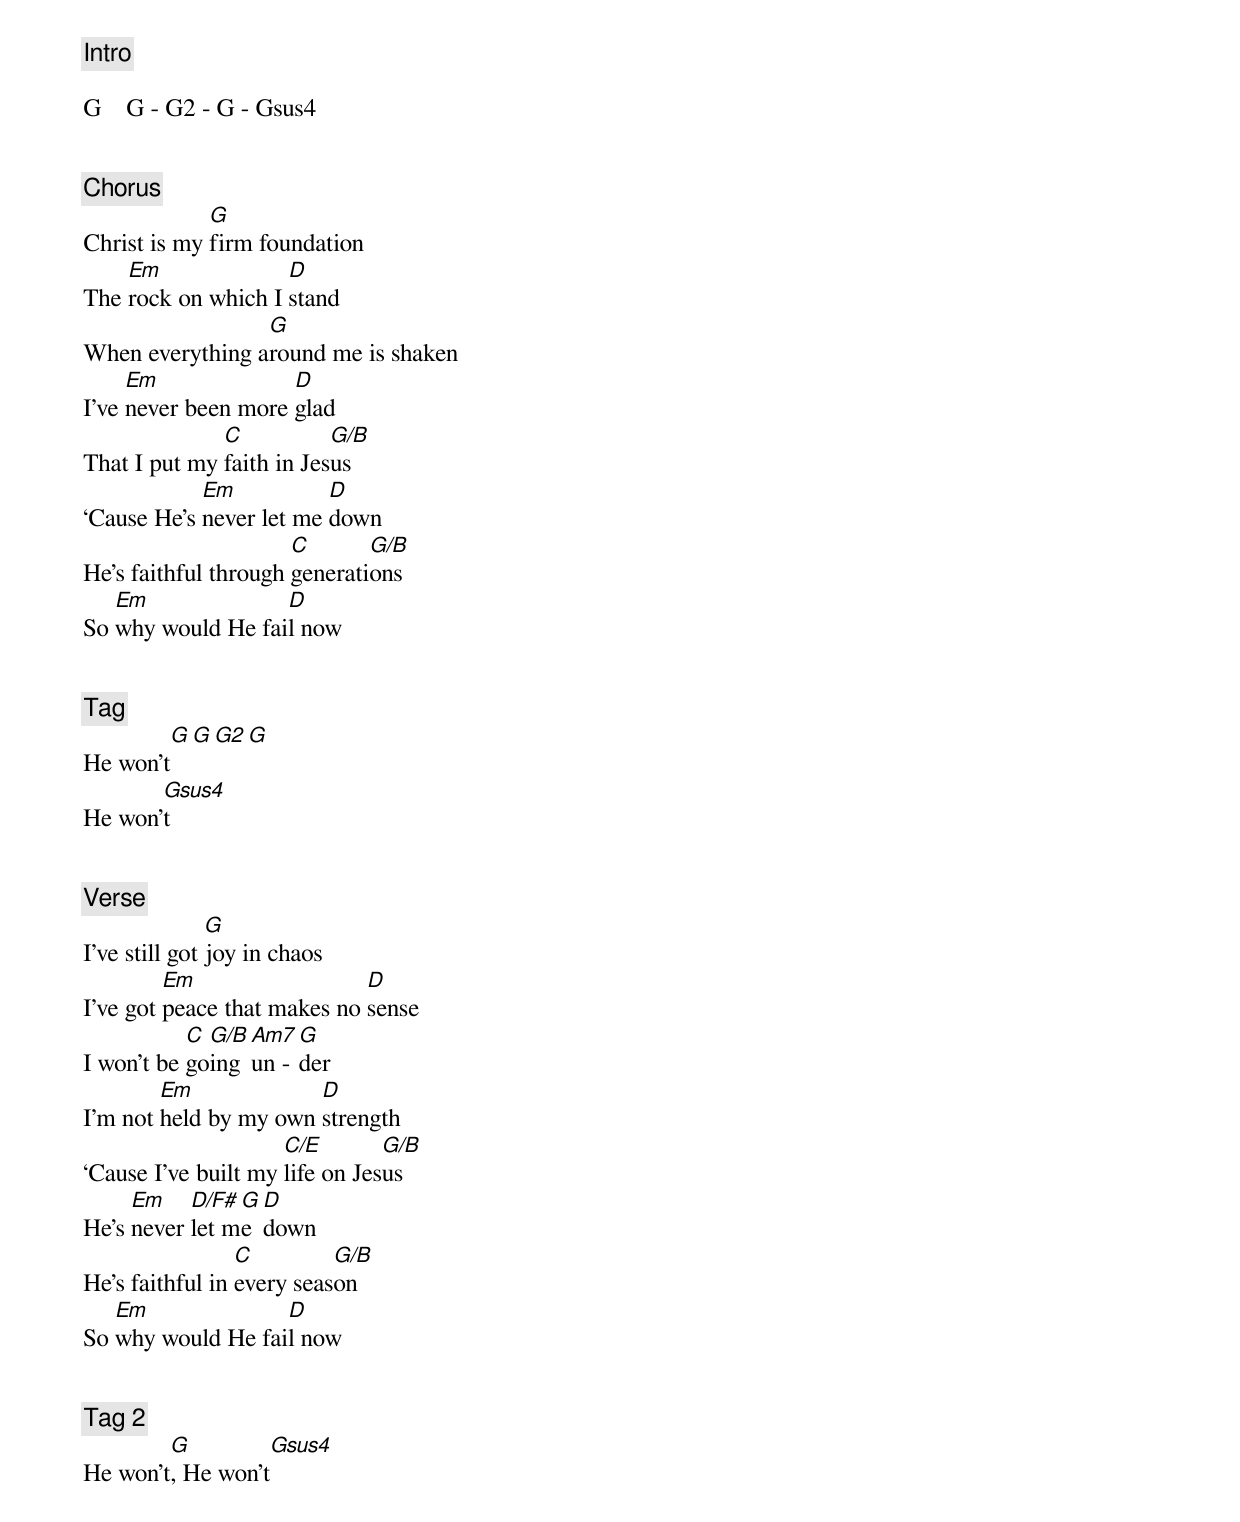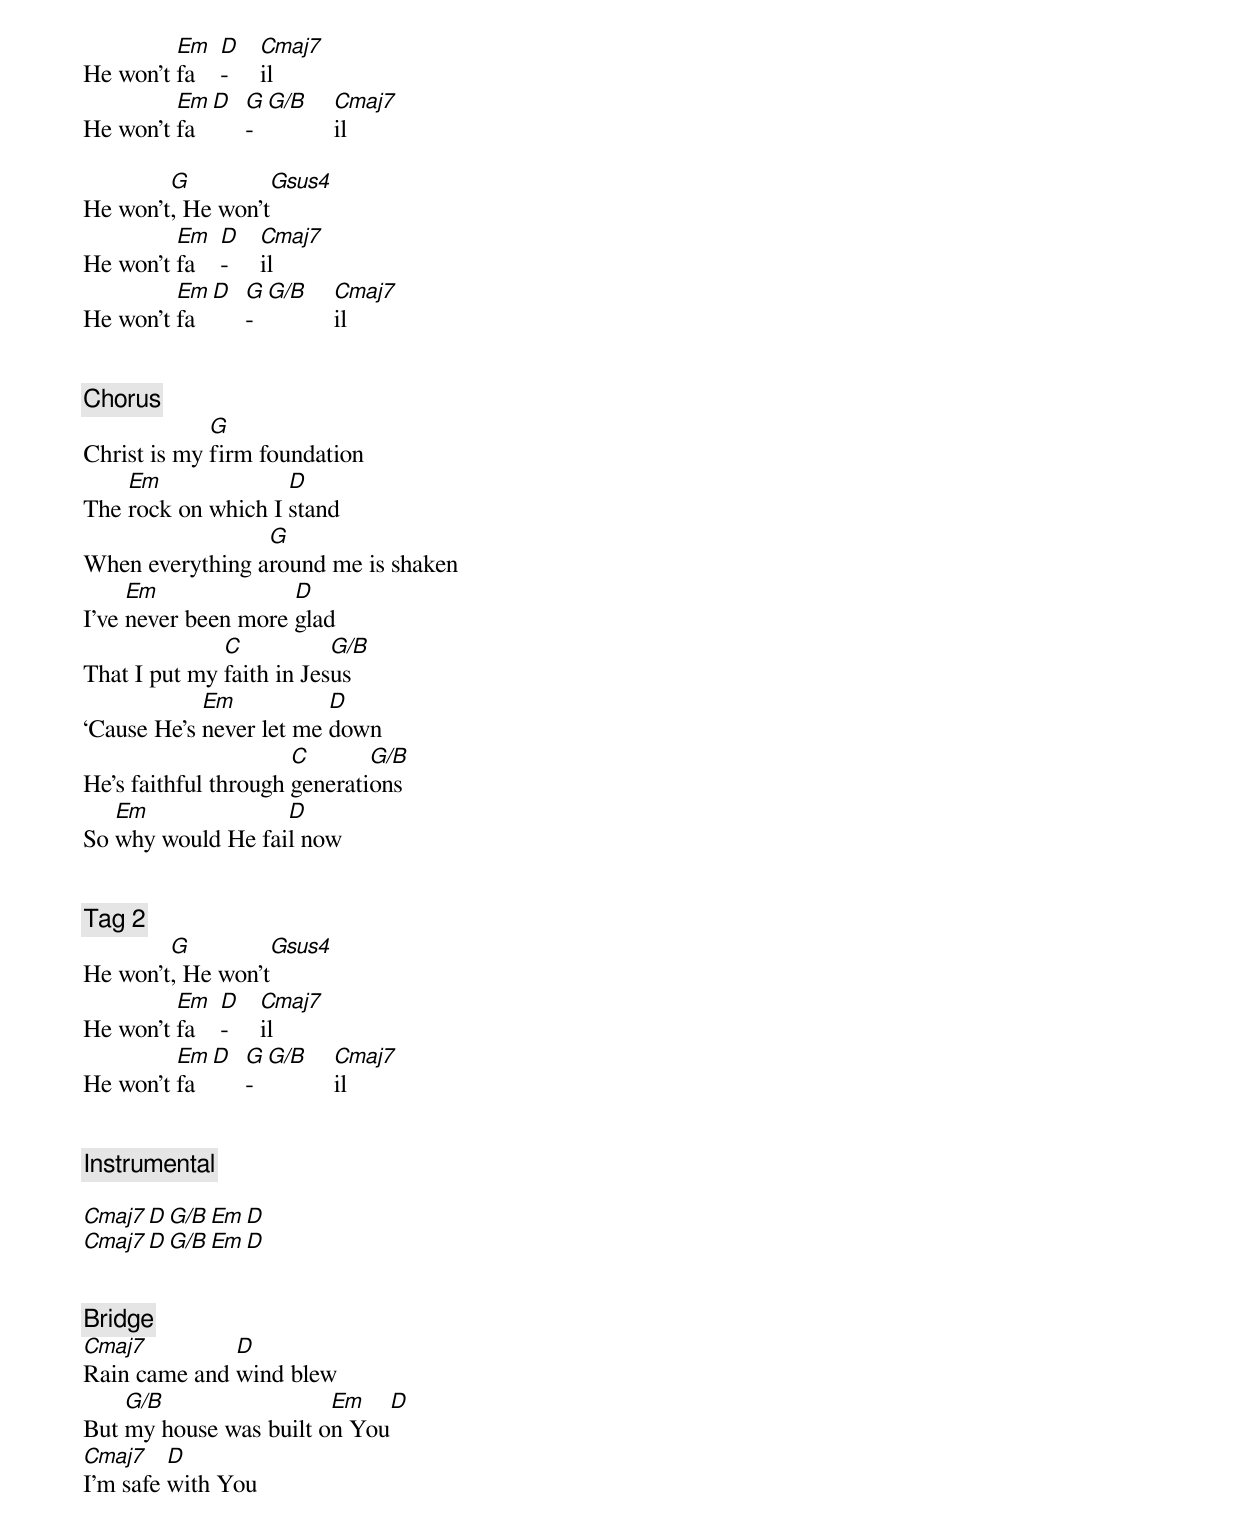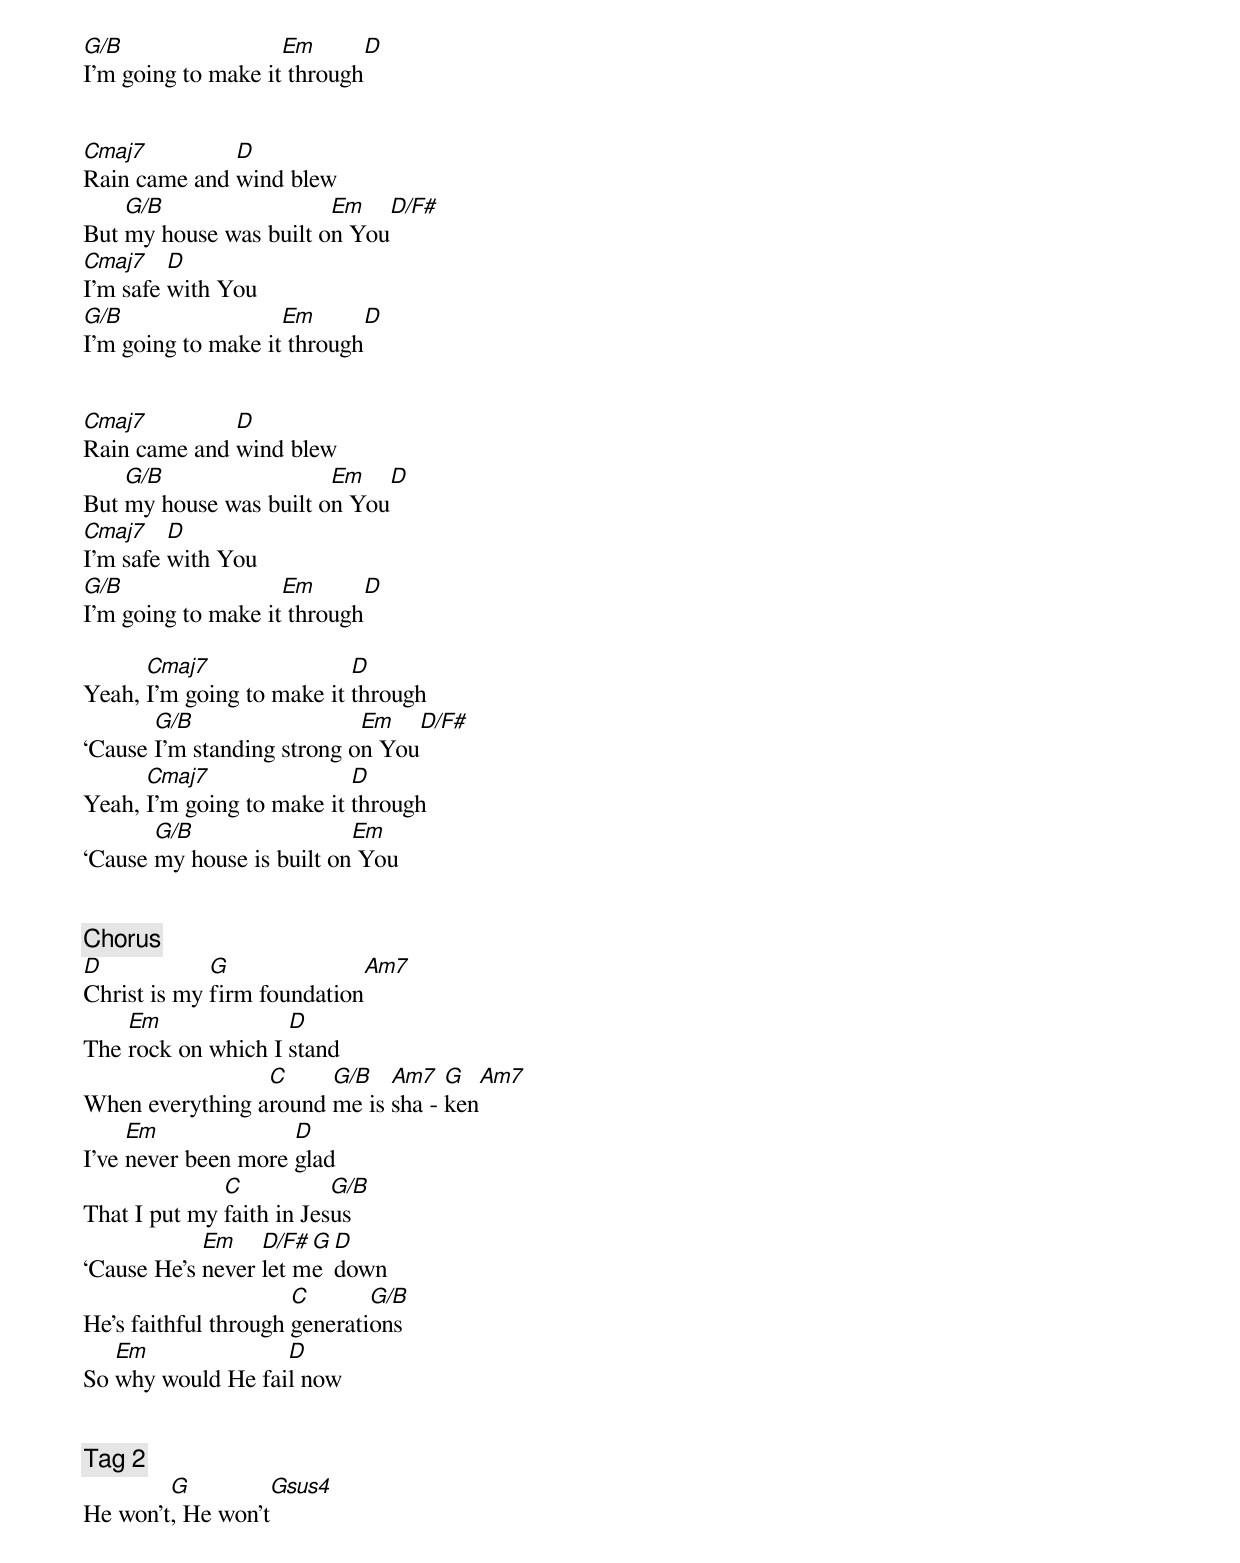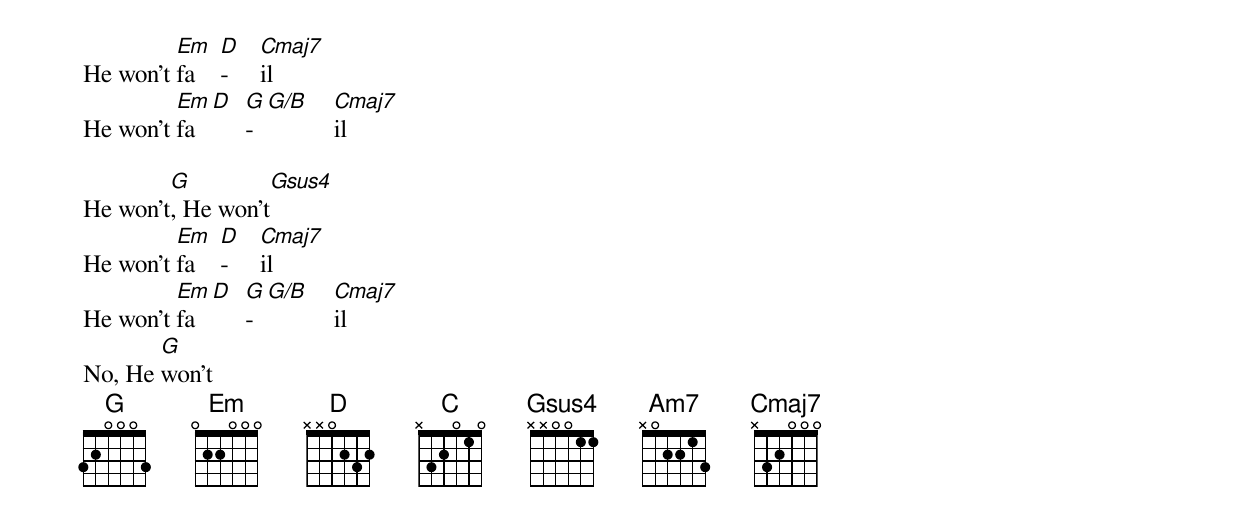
[Intro]

G    G - G2 - G - Gsus4


[Chorus]
             G
Christ is my firm foundation
    Em              D
The rock on which I stand
                 G
When everything around me is shaken
     Em              D
I’ve never been more glad
              C           G/B
That I put my faith in Jesus
            Em           D
‘Cause He’s never let me down
                      C       G/B
He’s faithful through generations
   Em              D
So why would He fail now


[Tag]
        G    G  G2  G
He won’t
       Gsus4
He won’t


[Verse]
               G
I’ve still got joy in chaos
         Em                  D
I’ve got peace that makes no sense
           C G/B Am7  G
I won’t be going un - der
        Em             D
I’m not held by my own strength
                     C/E        G/B
‘Cause I’ve built my life on Jesus
     Em    D/F# G D
He’s never let me down
                 C         G/B
He’s faithful in every season
   Em              D
So why would He fail now


[Tag 2]
        G         Gsus4
He won’t, He won’t
         Em    D     Cmaj7
He won’t fa    -     il
         Em  D G G/B Cmaj7
He won’t fa    -     il

        G         Gsus4
He won’t, He won’t
         Em    D     Cmaj7
He won’t fa    -     il
         Em  D G G/B Cmaj7
He won’t fa    -     il


[Chorus]
             G
Christ is my firm foundation
    Em              D
The rock on which I stand
                 G
When everything around me is shaken
     Em              D
I’ve never been more glad
              C           G/B
That I put my faith in Jesus
            Em           D
‘Cause He’s never let me down
                      C       G/B
He’s faithful through generations
   Em              D
So why would He fail now


[Tag 2]
        G         Gsus4
He won’t, He won’t
         Em    D     Cmaj7
He won’t fa    -     il
         Em  D G G/B Cmaj7
He won’t fa    -     il


[Instrumental]

Cmaj7  D  G/B  Em D
Cmaj7  D  G/B  Em D


[Bridge]
Cmaj7         D
Rain came and wind blew
    G/B                 Em   D
But my house was built on You
Cmaj7    D
I’m safe with You
G/B                 Em      D
I’m going to make it through


Cmaj7         D
Rain came and wind blew
    G/B                 Em   D/F#
But my house was built on You
Cmaj7    D
I’m safe with You
G/B                 Em      D
I’m going to make it through


Cmaj7         D
Rain came and wind blew
    G/B                 Em   D
But my house was built on You
Cmaj7    D
I’m safe with You
G/B                 Em      D
I’m going to make it through

      Cmaj7                D
Yeah, I’m going to make it through
       G/B                  Em   D/F#
‘Cause I’m standing strong on You
      Cmaj7                D
Yeah, I’m going to make it through
       G/B                 Em
‘Cause my house is built on You


[Chorus]
D            G              Am7
Christ is my firm foundation
    Em              D
The rock on which I stand
                 C     G/B   Am7   G  Am7
When everything around me is sha - ken
     Em              D
I’ve never been more glad
              C           G/B
That I put my faith in Jesus
            Em    D/F# G D
‘Cause He’s never let me down
                      C       G/B
He’s faithful through generations
   Em              D
So why would He fail now


[Tag 2]
        G         Gsus4
He won’t, He won’t
         Em    D     Cmaj7
He won’t fa    -     il
         Em  D G G/B Cmaj7
He won’t fa    -     il

        G         Gsus4
He won’t, He won’t
         Em    D     Cmaj7
He won’t fa    -     il
         Em  D G G/B Cmaj7
He won’t fa    -     il
       G
No, He won't
